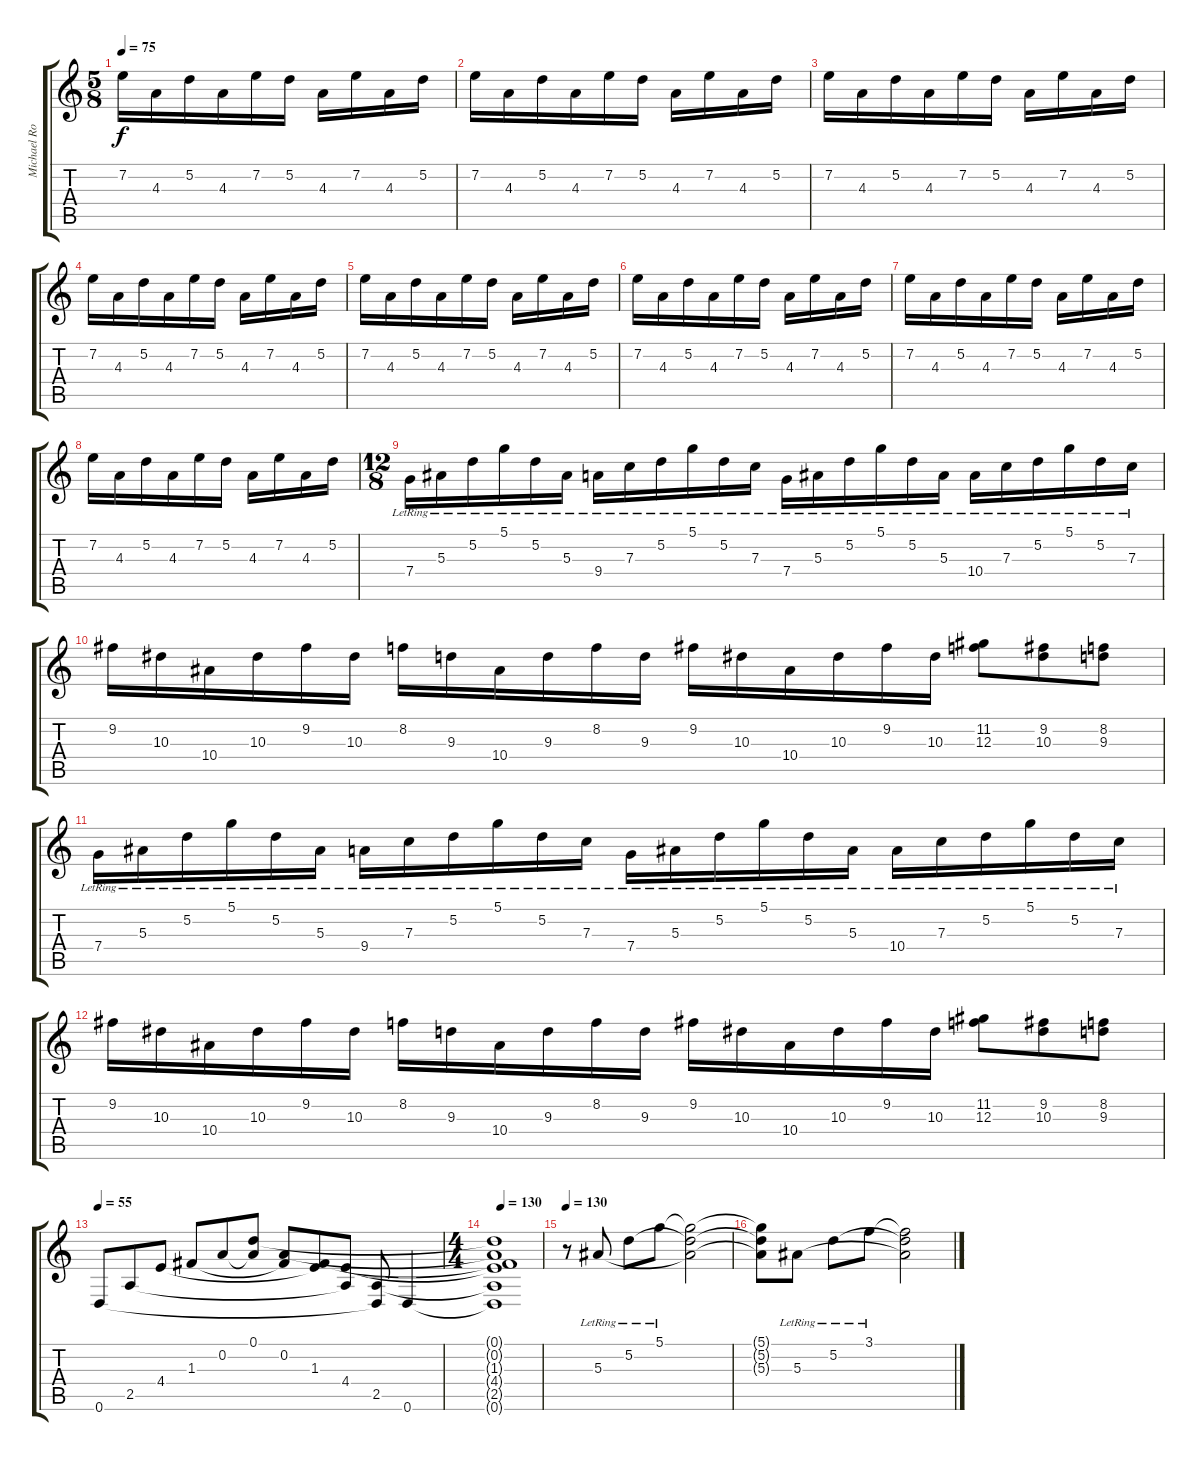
\track ("Michael Romeo - Guitare clean" "Michael Ro") {instrument electricguitarclean}
\staff {score tabs}
\tuning (D4 A3 F3 C3 G2 D2) {hide}
\ts (5 8)
\tempo 75
\clef g2
\ks c
7.2.16{dy f} 4.3.16 5.2.16 4.3.16 7.2.16 5.2.16 4.3.16 7.2.16 4.3.16 5.2.16 |
7.2.16 4.3.16 5.2.16 4.3.16 7.2.16 5.2.16 4.3.16 7.2.16 4.3.16 5.2.16 |
7.2.16 4.3.16 5.2.16 4.3.16 7.2.16 5.2.16 4.3.16 7.2.16 4.3.16 5.2.16 |
7.2.16 4.3.16 5.2.16 4.3.16 7.2.16 5.2.16 4.3.16 7.2.16 4.3.16 5.2.16 |
7.2.16 4.3.16 5.2.16 4.3.16 7.2.16 5.2.16 4.3.16 7.2.16 4.3.16 5.2.16 |
7.2.16 4.3.16 5.2.16 4.3.16 7.2.16 5.2.16 4.3.16 7.2.16 4.3.16 5.2.16 |
7.2.16 4.3.16 5.2.16 4.3.16 7.2.16 5.2.16 4.3.16 7.2.16 4.3.16 5.2.16 |
7.2.16 4.3.16 5.2.16 4.3.16 7.2.16 5.2.16 4.3.16 7.2.16 4.3.16 5.2.16 |
\ts (12 8)
7.4{lr}.16{volume 14} 5.3{lr}.16 5.2{lr}.16 5.1{lr}.16 5.2{lr}.16 5.3{lr}.16 9.4{lr}.16 7.3{lr}.16 5.2{lr}.16 5.1{lr}.16 5.2{lr}.16 7.3{lr}.16 7.4{lr}.16 5.3{lr}.16 5.2{lr}.16 5.1{lr}.16 5.2{lr}.16 5.3{lr}.16 10.4{lr}.16 7.3{lr}.16 5.2{lr}.16 5.1{lr}.16 5.2{lr}.16 7.3{lr}.16 |
9.2.16 10.3.16 10.4.16 10.3.16 9.2.16 10.3.16 8.2.16 9.3.16 10.4.16 9.3.16 8.2.16 9.3.16 9.2.16 10.3.16 10.4.16 10.3.16 9.2.16 10.3.16 (11.2 12.3).8 (9.2 10.3).8 (8.2 9.3).8 |
7.4{lr}.16{volume 14} 5.3{lr}.16 5.2{lr}.16 5.1{lr}.16 5.2{lr}.16 5.3{lr}.16 9.4{lr}.16 7.3{lr}.16 5.2{lr}.16 5.1{lr}.16 5.2{lr}.16 7.3{lr}.16 7.4{lr}.16 5.3{lr}.16 5.2{lr}.16 5.1{lr}.16 5.2{lr}.16 5.3{lr}.16 10.4{lr}.16 7.3{lr}.16 5.2{lr}.16 5.1{lr}.16 5.2{lr}.16 7.3{lr}.16 |
9.2.16 10.3.16 10.4.16 10.3.16 9.2.16 10.3.16 8.2.16 9.3.16 10.4.16 9.3.16 8.2.16 9.3.16 9.2.16 10.3.16 10.4.16 10.3.16 9.2.16 10.3.16 (11.2 12.3).8 (9.2 10.3).8 (8.2 9.3).8 |
\tempo 55
0.6.8{volume 10} 2.5.8 4.4.8 1.3.8 0.2.8 (0.1 0.2{t}).8 (0.2 1.3{t}).8 (1.3 4.4{t}).8 (4.4 2.5{t}).8 (2.5 0.6{t}).8 0.6.4 |
\ts (4 4)
\tempo 130
(0.1{t} 0.2{t} 1.3{t} 4.4{t} 2.5{t} 0.6{t}).1 |
\tempo 130
r.8 5.3{lr}.8 5.2{lr}.8 5.1{lr}.8 (5.1{t} 5.2{t} 5.3{t}).2 |
(5.1{t} 5.2{t} 5.3{t}).8 5.3{lr}.8 5.2{lr}.8 3.1{lr}.8 (3.1{t} 5.2{t} 5.3{t}).2
